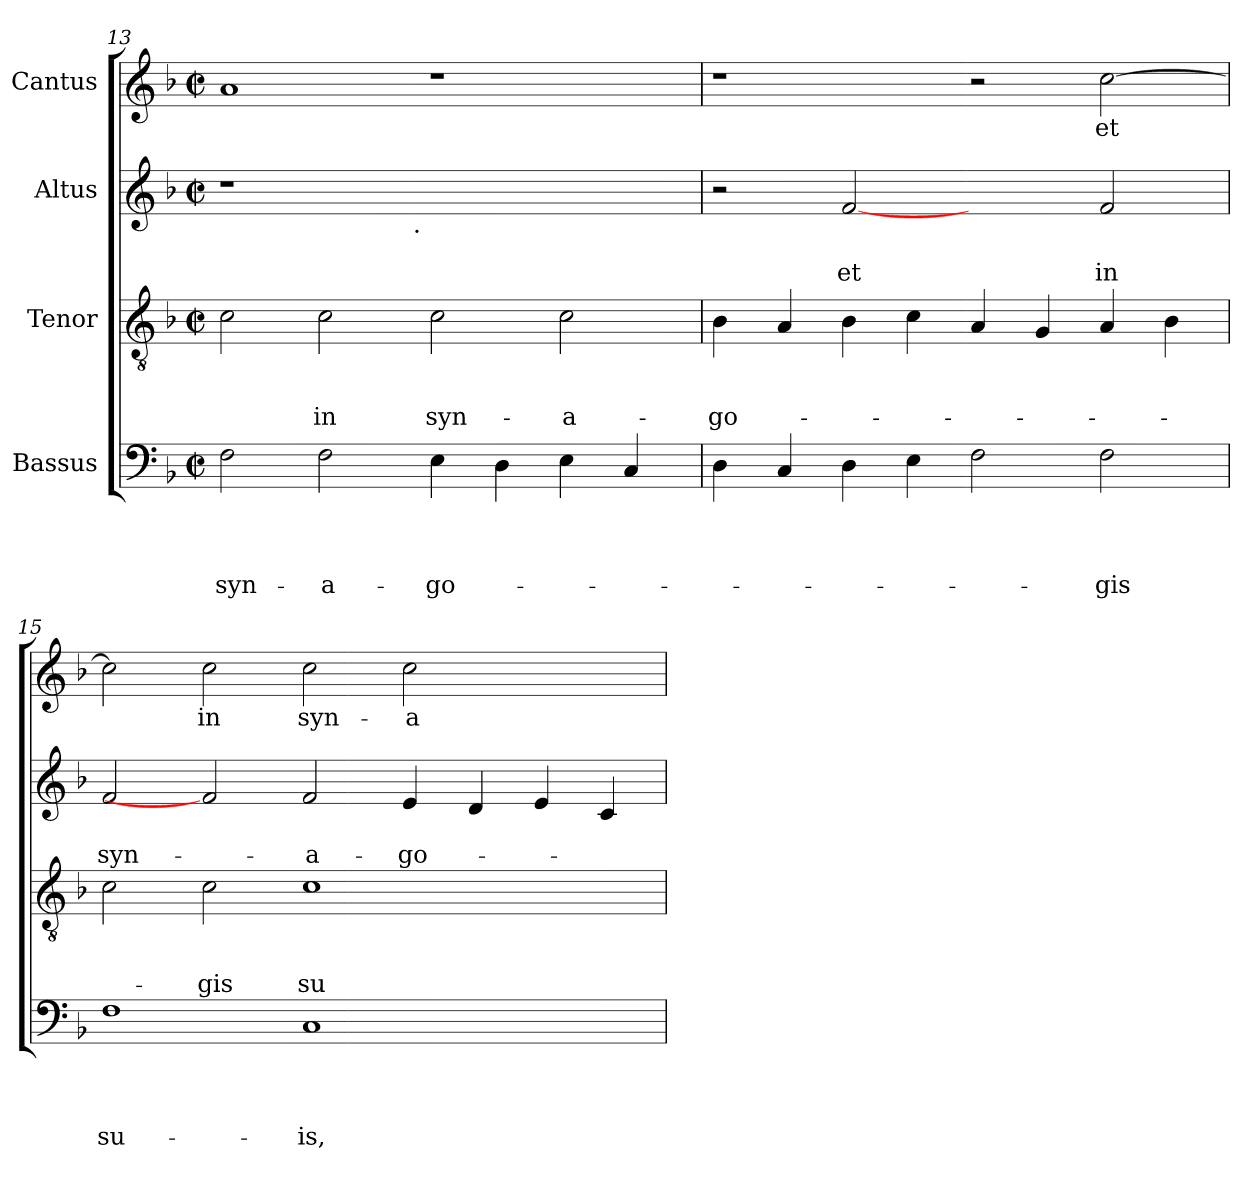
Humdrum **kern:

**kern	**text	**text	**text	**text	**kern	**text	**text	**text	**kern	**text	**text	**kern	**text
*part4	*part4	*part4	*part4	*part4	*part3	*part3	*part3	*part3	*part2	*part2	*part2	*part1	*part1
*staff4	*staff4	*staff4	*staff4	*staff4	*staff3	*staff3	*staff3	*staff3	*staff2	*staff2	*staff2	*staff1	*staff1
*I"Bassus	*	*	*	*	*I"Tenor	*	*	*	*I"Altus	*	*	*I"Cantus	*
*clefF4	*	*	*	*	*clefGv2	*	*	*	*clefG2	*	*	*clefG2	*
*k[b-]	*	*	*	*	*k[b-]	*	*	*	*k[b-]	*	*	*k[b-]	*
*F:	*	*	*	*	*F:	*	*	*	*F:	*	*	*F:	*
*M2/2	*	*	*	*	*M2/2	*	*	*	*M2/2	*	*	*M2/2	*
*met(c|)	*	*	*	*	*met(c|)	*	*	*	*met(c|)	*	*	*met(c|)	*
=13	=13	=13	=13	=13	=13	=13	=13	=13	=13	=13	=13	=13	=13
!	!	!	!	!LO:LY:b	!	!	!	!	!	!	!	!	!
*	*	*	*	*	*	*	*	*	*^	*	*	*	*
2F\	.	.	.	syn-	2c\	.	.	.	1r	2ryy	.	.	1a	.
!	!	!	!	!LO:LY:b	!	!	!	!LO:LY:b	!	!	!	!	!	!
2F\	.	.	.	-a-	2c\	.	.	in	.	4...ryy	.	.	.	.
!	!	!	!	!	!	!	!	!	!	!LO:TX:b:t=.	!	!	!	!
.	.	.	.	.	.	.	.	.	.	1ryy	.	.	.	.
!	!	!	!	!LO:LY:b	!	!	!	!LO:LY:b	!	!	!	!	!	!
4E\	.	.	.	-go-	2c\	.	.	syn-	1ryy	.	.	.	1r	.
4D\	.	.	.	.	.	.	.	.	.	.	.	.	.	.
!	!	!	!	!	!	!	!	!LO:LY:b	!	!	!	!	!	!
4E\	.	.	.	.	2c\	.	.	-a-	.	.	.	.	.	.
4C/	.	.	.	.	.	.	.	.	.	.	.	.	.	.
.	.	.	.	.	.	.	.	.	.	32ryy	.	.	.	.
=14	=14	=14	=14	=14	=14	=14	=14	=14	=14	=14	=14	=14	=14	=14
!	!	!	!	!	!	!	!	!LO:LY:b	!	!	!	!	!	!
*	*	*	*	*	*	*	*	*	*v	*v	*	*	*	*
4D\	.	.	.	.	4B-\	.	.	-go-	2r	.	.	1r	.
4C/	.	.	.	.	4A/	.	.	.	.	.	.	.	.
!	!	!	!	!	!	!	!	!	!	!	!LO:LY:b	!	!
4D\	.	.	.	.	4B-\	.	.	.	[2f	.	et	.	.
4E\	.	.	.	.	4c\	.	.	.	.	.	.	.	.
2F\	.	.	.	.	4A/	.	.	.	2ryy	.	.	2r	.
.	.	.	.	.	4G/	.	.	.	.	.	.	.	.
!	!	!	!	!LO:LY:b	!	!	!	!	!	!	!LO:LY:b	!	!LO:LY:b
2F\	.	.	.	-gis	4A/	.	.	.	2f/	.	in	[>2cc\	et
.	.	.	.	.	4B-\	.	.	.	.	.	.	.	.
=15	=15	=15	=15	=15	=15	=15	=15	=15	=15	=15	=15	=15	=15
!	!	!	!	!LO:LY:b	!	!	!	!	!	!	!LO:LY:b	!	!
1F	.	.	.	su-	2c\	.	.	.	2f/	.	syn-	2cc\]	.
!	!	!	!	!	!	!	!	!LO:LY:b	!	!	!	!	!LO:LY:b
.	.	.	.	.	2c\	.	.	-gis	2f]	.	.	2cc\	in
!	!	!	!	!LO:LY:b	!	!	!	!LO:LY:b	!	!	!LO:LY:b	!	!LO:LY:b
1C	.	.	.	-is,	1c	.	.	su-	2f/	.	-a-	2cc\	syn-
!	!	!	!	!	!	!	!	!	!	!	!LO:LY:b	!	!LO:LY:b
.	.	.	.	.	.	.	.	.	4e/	.	-go-	2cc\	-a-
.	.	.	.	.	.	.	.	.	4d/	.	.	.	.
2ryy	.	.	.	.	2ryy	.	.	.	4e/	.	.	2ryy	.
.	.	.	.	.	.	.	.	.	4c/	.	.	.	.
=	=	=	=	=	=	=	=	=	=	=	=	=	=
*-	*-	*-	*-	*-	*-	*-	*-	*-	*-	*-	*-	*-	*-
